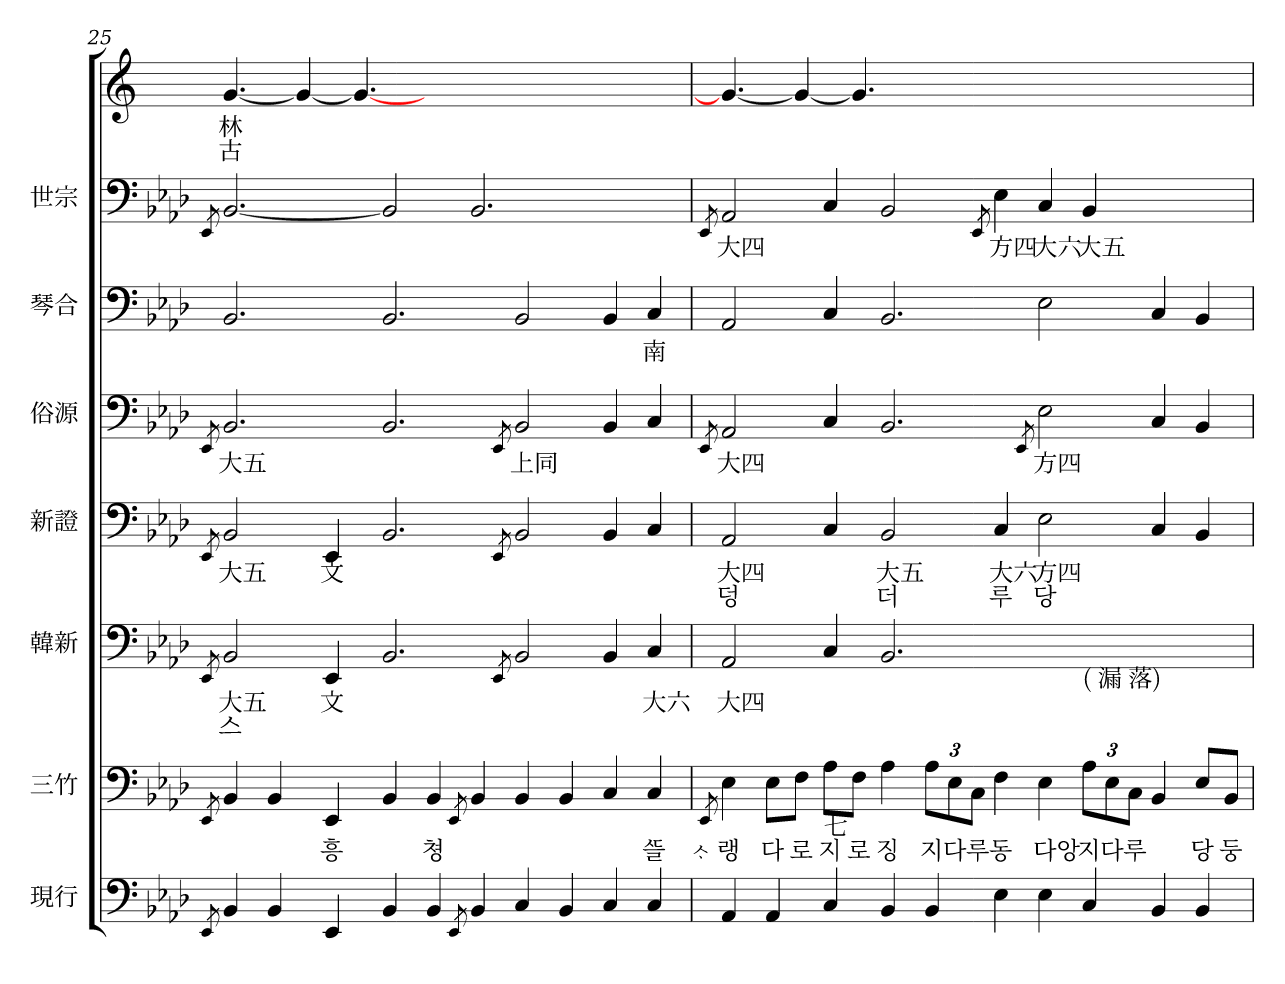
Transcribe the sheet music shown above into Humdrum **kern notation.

**kern	**kern	**text	**kern	**text	**text	**kern	**text	**text	**kern	**text	**kern	**text	**kern	**text	**kern	**text	**text
*part8	*part7	*part7	*part6	*part6	*part6	*part5	*part5	*part5	*part4	*part4	*part3	*part3	*part2	*part2	*part1	*part1	*part1
*staff8	*staff7	*staff7	*staff6	*staff6	*staff6	*staff5	*staff5	*staff5	*staff4	*staff4	*staff3	*staff3	*staff2	*staff2	*staff1	*staff1	*staff1
*I"現行	*I"三竹	*	*I"韓新	*	*	*I"新證	*	*	*I"俗源	*	*I"琴合	*	*I"世宗	*	*	*	*
!!LO:PB:g=z
*clefF4	*clefF4	*	*clefF4	*	*	*clefF4	*	*	*clefF4	*	*clefF4	*	*clefF4	*	*clefG2	*	*
*k[b-e-a-d-]	*k[b-e-a-d-]	*	*k[b-e-a-d-]	*	*	*k[b-e-a-d-]	*	*	*k[b-e-a-d-]	*	*k[b-e-a-d-]	*	*k[b-e-a-d-]	*	*k[]	*	*
*f:	*f:	*	*f:	*	*	*f:	*	*	*f:	*	*f:	*	*f:	*	*a:	*	*
=25	=25	=25	=25	=25	=25	=25	=25	=25	=25	=25	=25	=25	=25	=25	=25	=25	=25
8qEE-/	8qEE-/	.	8qEE-/	.	.	8qEE-/	.	.	8qEE-/	.	.	.	8qEE-/	.	.	.	.
!	!	!	!	!LO:LY:b	!LO:LY:b	!	!LO:LY:b	!	!	!LO:LY:b	!	!	!	!	!	!LO:LY:b	!LO:LY:b
4BB-/	4BB-/	.	2BB-/	大五	스	2BB-/	大五	.	2.BB-/	大五	2.BB-/	.	[2.BB-/	.	[4.g/	林	古
4BB-/	4BB-/	.	.	.	.	.	.	.	.	.	.	.	.	.	.	.	.
.	.	.	.	.	.	.	.	.	.	.	.	.	.	.	4g/_	.	.
!	!	!LO:LY:b	!	!LO:LY:b	!	!	!LO:LY:b	!	!	!	!	!	!	!	!	!	!
4EE-/	4EE-/	흥	4EE-/	文	.	4EE-/	文	.	.	.	.	.	.	.	.	.	.
.	.	.	.	.	.	.	.	.	.	.	.	.	.	.	4.g/_	.	.
4BB-/	4BB-/	.	2.BB-/	.	.	2.BB-/	.	.	2.BB-/	.	2.BB-/	.	2BB-/]	.	.	.	.
!	!	!LO:LY:b	!	!	!	!	!	!	!	!	!	!	!	!	!	!	!
4BB-/	4BB-/	쳥	.	.	.	.	.	.	.	.	.	.	.	.	1.ryy	.	.
8qEE-/	8qEE-/	.	.	.	.	.	.	.	.	.	.	.	.	.	.	.	.
4BB-/	4BB-/	.	.	.	.	.	.	.	.	.	.	.	2.BB-/	.	.	.	.
.	.	.	8qEE-/	.	.	8qEE-/	.	.	8qEE-/	.	.	.	.	.	.	.	.
!	!	!	!	!	!	!	!	!	!	!LO:LY:b	!	!	!	!	!	!	!
4C/	4BB-/	.	2BB-/	.	.	2BB-/	.	.	2BB-/	上同	2BB-/	.	.	.	.	.	.
4BB-/	4BB-/	.	.	.	.	.	.	.	.	.	.	.	.	.	.	.	.
4C/	4C/	.	4BB-/	.	.	4BB-/	.	.	4BB-/	.	4BB-/	.	2ryy	.	.	.	.
!	!	!LO:LY:b	!	!LO:LY:b	!	!	!	!	!	!	!	!LO:LY:b	!	!	!	!	!
4C/	4C/	ᄯᅳᆯ	4C/	大六	.	4C/	.	.	4C/	.	4C/	南	.	.	.	.	.
=26	=26	=26	=26	=26	=26	=26	=26	=26	=26	=26	=26	=26	=26	=26	=26	=26	=26
!	!	!LO:LY:b	!	!	!	!	!	!	!	!	!	!	!	!	!	!	!
.	8qEE-/	ᄉᆞ	.	.	.	.	.	.	8qEE-/	.	.	.	8qEE-/	.	.	.	.
!	!	!LO:LY:b	!	!LO:LY:b	!	!	!LO:LY:b	!LO:LY:b	!	!LO:LY:b	!	!	!	!LO:LY:b	!	!	!
*	*	*	*^	*	*	*	*	*	*	*	*	*	*	*	*	*	*
4AA-/	4E-\	랭	2AA-/	1..ryy	大四	.	2AA-/	大四	덩	2AA-/	大四	2AA-/	.	2AA-/	大四	4.g/_	.	.
!	!	!LO:LY:b	!	!	!	!	!	!	!	!	!	!	!	!	!	!	!	!
4AA-/	8E-\L	다	.	.	.	.	.	.	.	.	.	.	.	.	.	.	.	.
!	!	!LO:LY:b	!	!	!	!	!	!	!	!	!	!	!	!	!	!	!	!
.	8F\J	로	.	.	.	.	.	.	.	.	.	.	.	.	.	4g/_	.	.
!	!LO:TX:b:t=七	!	!	!	!	!	!	!	!	!	!	!	!	!	!	!	!	!
!	!	!LO:LY:b	!	!	!	!	!	!	!	!	!	!	!	!	!	!	!	!
4C/	8A-\L	지	4C/	.	.	.	4C/	.	.	4C/	.	4C/	.	4C/	.	.	.	.
!	!	!LO:LY:b	!	!	!	!	!	!	!	!	!	!	!	!	!	!	!	!
.	8F\J	로	.	.	.	.	.	.	.	.	.	.	.	.	.	4.g/]	.	.
!	!	!LO:LY:b	!	!	!	!	!	!LO:LY:b	!LO:LY:b	!	!	!	!	!	!	!	!	!
4BB-/	4A-\	징	2.BB-/	.	.	.	2BB-/	大五	더	2.BB-/	.	2.BB-/	.	2BB-/	.	.	.	.
!	!	!LO:LY:b	!	!	!	!	!	!	!	!	!	!	!	!	!	!	!	!
4BB-/	12A-\L	지	.	.	.	.	.	.	.	.	.	.	.	.	.	1.ryy	.	.
!	!	!LO:LY:b	!	!	!	!	!	!	!	!	!	!	!	!	!	!	!	!
.	12E-\	다	.	.	.	.	.	.	.	.	.	.	.	.	.	.	.	.
!	!	!LO:LY:b	!	!	!	!	!	!	!	!	!	!	!	!	!	!	!	!
.	12C\J	루	.	.	.	.	.	.	.	.	.	.	.	.	.	.	.	.
.	.	.	.	.	.	.	.	.	.	.	.	.	.	8qEE-/	.	.	.	.
!	!	!LO:LY:b	!	!	!	!	!	!LO:LY:b	!LO:LY:b	!	!	!	!	!	!LO:LY:b	!	!	!
4E-\	4F\	동	.	.	.	.	4C/	大六	루	.	.	.	.	4E-\	方四	.	.	.
.	.	.	.	.	.	.	.	.	.	8qEE-/	.	.	.	.	.	.	.	.
!	!	!LO:LY:b	!	!	!	!	!	!LO:LY:b	!LO:LY:b	!	!LO:LY:b	!	!	!	!LO:LY:b	!	!	!
4E-\	4E-\	다앙	1ryy	.	.	.	2E-\	方四	당	2E-\	方四	2E-\	.	4C/	大六	.	.	.
!	!	!	!	!LO:TX:b:t=( 漏  落)	!	!	!	!	!	!	!	!	!	!	!	!	!	!
!	!	!LO:LY:b	!	!	!	!	!	!	!	!	!	!	!	!	!LO:LY:b	!	!	!
4C/	12A-\L	지	.	2.ryy	.	.	.	.	.	.	.	.	.	4BB-/	大五	.	.	.
!	!	!LO:LY:b	!	!	!	!	!	!	!	!	!	!	!	!	!	!	!	!
.	12E-\	다	.	.	.	.	.	.	.	.	.	.	.	.	.	.	.	.
!	!	!LO:LY:b	!	!	!	!	!	!	!	!	!	!	!	!	!	!	!	!
.	12C\J	루	.	.	.	.	.	.	.	.	.	.	.	.	.	.	.	.
4BB-/	4BB-/	.	.	.	.	.	4C/	.	.	4C/	.	4C/	.	2ryy	.	.	.	.
!	!	!LO:LY:b	!	!	!	!	!	!	!	!	!	!	!	!	!	!	!	!
4BB-/	8E-/L	당	.	.	.	.	4BB-/	.	.	4BB-/	.	4BB-/	.	.	.	.	.	.
!	!	!LO:LY:b	!	!	!	!	!	!	!	!	!	!	!	!	!	!	!	!
.	8BB-/J	둥	.	.	.	.	.	.	.	.	.	.	.	.	.	.	.	.
*	*	*	*v	*v	*	*	*	*	*	*	*	*	*	*	*	*	*	*
=	=	=	=	=	=	=	=	=	=	=	=	=	=	=	=	=	=
*-	*-	*-	*-	*-	*-	*-	*-	*-	*-	*-	*-	*-	*-	*-	*-	*-	*-
